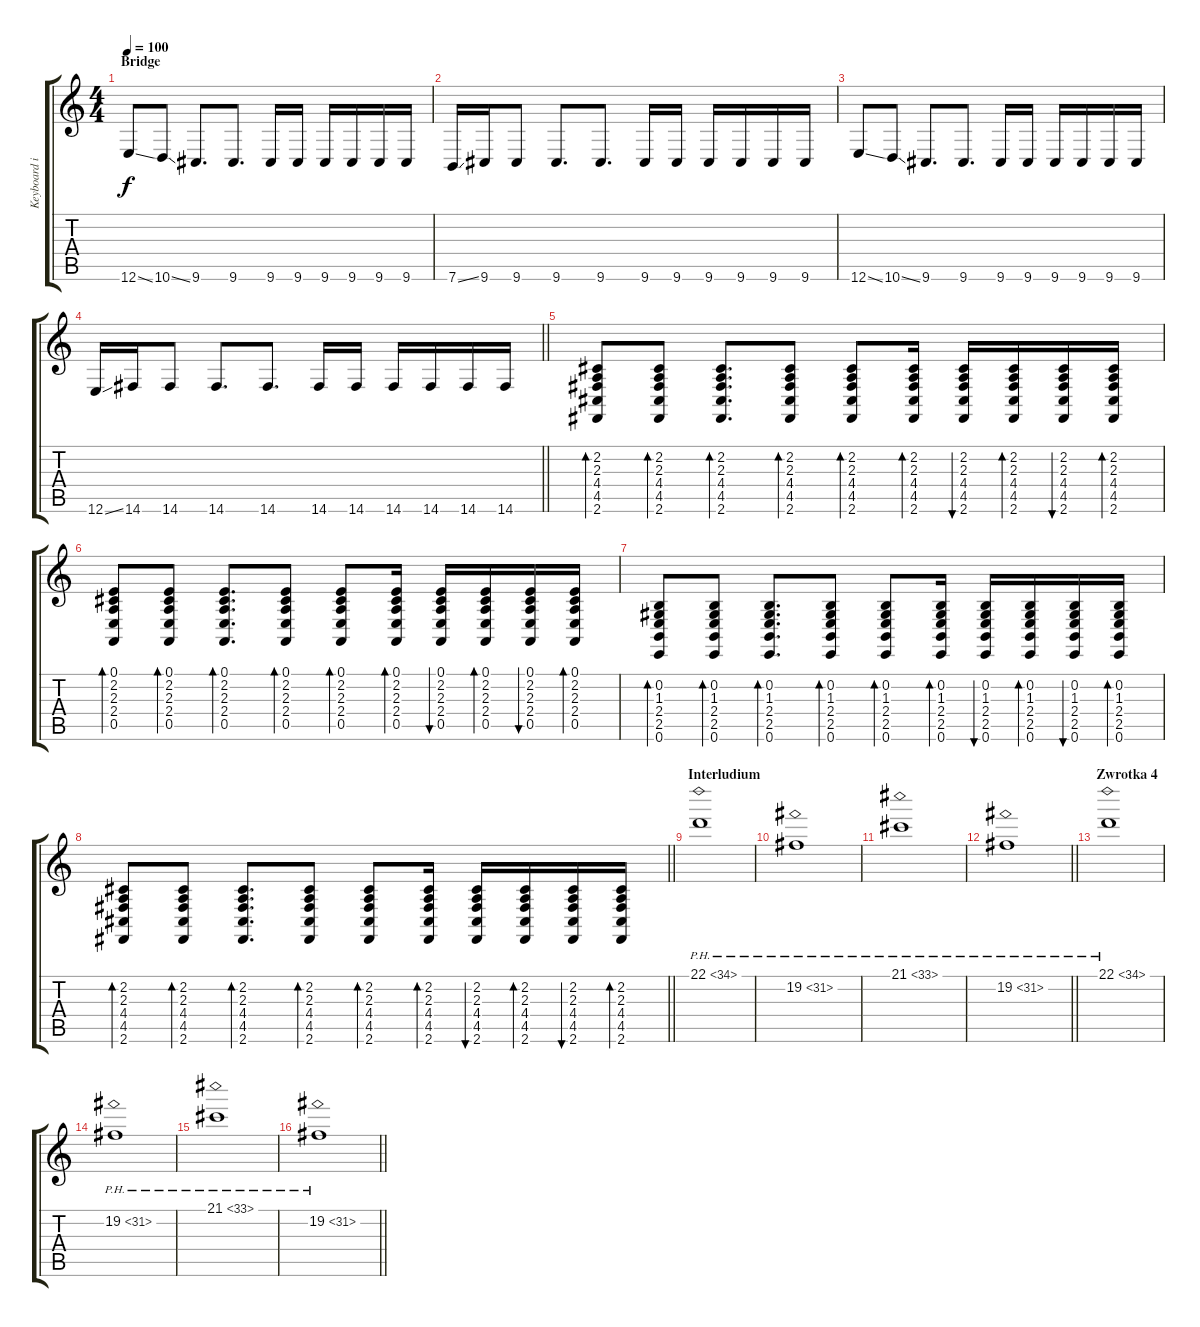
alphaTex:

\track ("Keyboard i Gitara" "Keyboard i") {instrument fx3crystal}
\staff {score tabs}
\tuning (E4 B3 G3 D3 A2 E2) {hide}
\ts (4 4)
\section ("" "Bridge")
\tempo 100
\clef g2
\ks c
12.6{ss}.8{dy f volume 14 instrument distortionguitar} 10.6{ss}.8 9.6.8{d} 9.6.8{d} 9.6.16 9.6.16 9.6.16 9.6.16 9.6.16 9.6.16 |
7.6{ss}.16 9.6.16 9.6.8 9.6.8{d} 9.6.8{d} 9.6.16 9.6.16 9.6.16 9.6.16 9.6.16 9.6.16 |
12.6{ss}.8 10.6{ss}.8 9.6.8{d} 9.6.8{d} 9.6.16 9.6.16 9.6.16 9.6.16 9.6.16 9.6.16 |
\barLineRight lightlight
12.6{ss}.16 14.6.16 14.6.8 14.6.8{d} 14.6.8{d} 14.6.16 14.6.16 14.6.16 14.6.16 14.6.16 14.6.16 |
(2.2 2.3 4.4 4.5 2.6).8{bd 60 volume 3 instrument electricguitarclean} (2.2 2.3 4.4 4.5 2.6).8{bd 60} (2.2 2.3 4.4 4.5 2.6).8{d bd 60} (2.2 2.3 4.4 4.5 2.6).8{bd 60} (2.2 2.3 4.4 4.5 2.6).8{bd 60} (2.2 2.3 4.4 4.5 2.6).16{bd 60} (2.2 2.3 4.4 4.5 2.6).16{bu 60} (2.2 2.3 4.4 4.5 2.6).16{bd 60} (2.2 2.3 4.4 4.5 2.6).16{bu 60} (2.2 2.3 4.4 4.5 2.6).16{bd 60} |
(0.1 2.2 2.3 2.4 0.5).8{bd 60} (0.1 2.2 2.3 2.4 0.5).8{bd 60} (0.1 2.2 2.3 2.4 0.5).8{d bd 60} (0.1 2.2 2.3 2.4 0.5).8{bd 60} (0.1 2.2 2.3 2.4 0.5).8{bd 60} (0.1 2.2 2.3 2.4 0.5).16{bd 60} (0.1 2.2 2.3 2.4 0.5).16{bu 60} (0.1 2.2 2.3 2.4 0.5).16{bd 60} (0.1 2.2 2.3 2.4 0.5).16{bu 60} (0.1 2.2 2.3 2.4 0.5).16{bd 60} |
(0.2 1.3 2.4 2.5 0.6).8{bd 60} (0.2 1.3 2.4 2.5 0.6).8{bd 60} (0.2 1.3 2.4 2.5 0.6).8{d bd 60} (0.2 1.3 2.4 2.5 0.6).8{bd 60} (0.2 1.3 2.4 2.5 0.6).8{bd 60} (0.2 1.3 2.4 2.5 0.6).16{bd 60} (0.2 1.3 2.4 2.5 0.6).16{bu 60} (0.2 1.3 2.4 2.5 0.6).16{bd 60} (0.2 1.3 2.4 2.5 0.6).16{bu 60} (0.2 1.3 2.4 2.5 0.6).16{bd 60} |
\barLineRight lightlight
(2.2 2.3 4.4 4.5 2.6).8{bd 60} (2.2 2.3 4.4 4.5 2.6).8{bd 60} (2.2 2.3 4.4 4.5 2.6).8{d bd 60} (2.2 2.3 4.4 4.5 2.6).8{bd 60} (2.2 2.3 4.4 4.5 2.6).8{bd 60} (2.2 2.3 4.4 4.5 2.6).16{bd 60} (2.2 2.3 4.4 4.5 2.6).16{bu 60} (2.2 2.3 4.4 4.5 2.6).16{bd 60} (2.2 2.3 4.4 4.5 2.6).16{bu 60} (2.2 2.3 4.4 4.5 2.6).16{bd 60} |
\section ("" "Interludium")
22.1{ph 12}.1{volume 13 instrument fx3crystal} |
19.2{ph 12}.1 |
21.1{ph 12}.1 |
\barLineRight lightlight
19.2{ph 12}.1 |
\section ("" "Zwrotka 4")
22.1{ph 12}.1 |
19.2{ph 12}.1 |
21.1{ph 12}.1 |
\barLineRight lightlight
19.2{ph 12}.1
